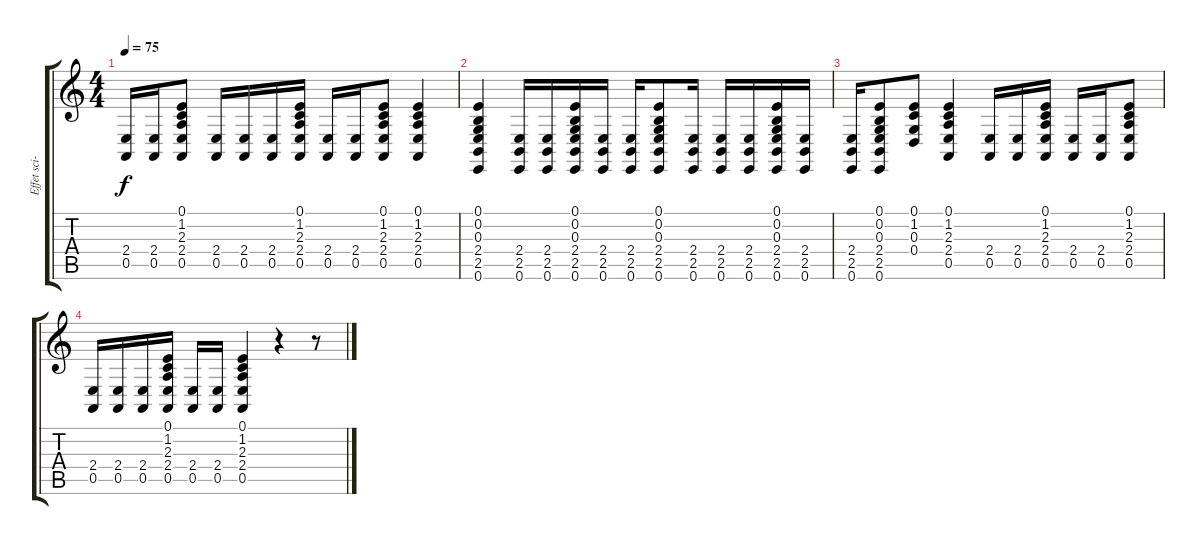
\track ("Effet sci-fi" "Effet sci-") {instrument fx8scifi}
\staff {score tabs}
\tuning (E4 B3 G3 D3 A2 E2) {hide}
\ts (4 4)
\tempo 75
\clef g2
\ks c
(2.4 0.5).16{dy f} (2.4 0.5).16 (0.1 1.2 2.3 2.4 0.5).8 (2.4 0.5).16 (2.4 0.5).16 (2.4 0.5).16 (0.1 1.2 2.3 2.4 0.5).16 (2.4 0.5).16 (2.4 0.5).16 (0.1 1.2 2.3 2.4 0.5).8 (0.1 1.2 2.3 2.4 0.5).4 |
(0.1 0.2 0.3 2.4 2.5 0.6).4 (2.4 2.5 0.6).16 (2.4 2.5 0.6).16 (0.1 0.2 0.3 2.4 2.5 0.6).16 (2.4 2.5 0.6).16 (2.4 2.5 0.6).16 (0.1 0.2 0.3 2.4 2.5 0.6).8 (2.4 2.5 0.6).16 (2.4 2.5 0.6).16 (2.4 2.5 0.6).16 (0.1 0.2 0.3 2.4 2.5 0.6).16 (2.4 2.5 0.6).16 |
(2.4 2.5 0.6).16 (0.1 0.2 0.3 2.4 2.5 0.6).8 (0.1 1.2 0.3 0.4).8 (0.1 1.2 2.3 2.4 0.5).4 (2.4 0.5).16{volume 10} (2.4 0.5).16 (0.1 1.2 2.3 2.4 0.5).16 (2.4 0.5).16{volume 9} (2.4 0.5).16 (0.1 1.2 2.3 2.4 0.5).8 |
(2.4 0.5).16{volume 8} (2.4 0.5).16 (2.4 0.5).16 (0.1 1.2 2.3 2.4 0.5).16 (2.4 0.5).16{volume 7} (2.4 0.5).16 (0.1 1.2 2.3 2.4 0.5).4{volume 6} r.4 r.8
